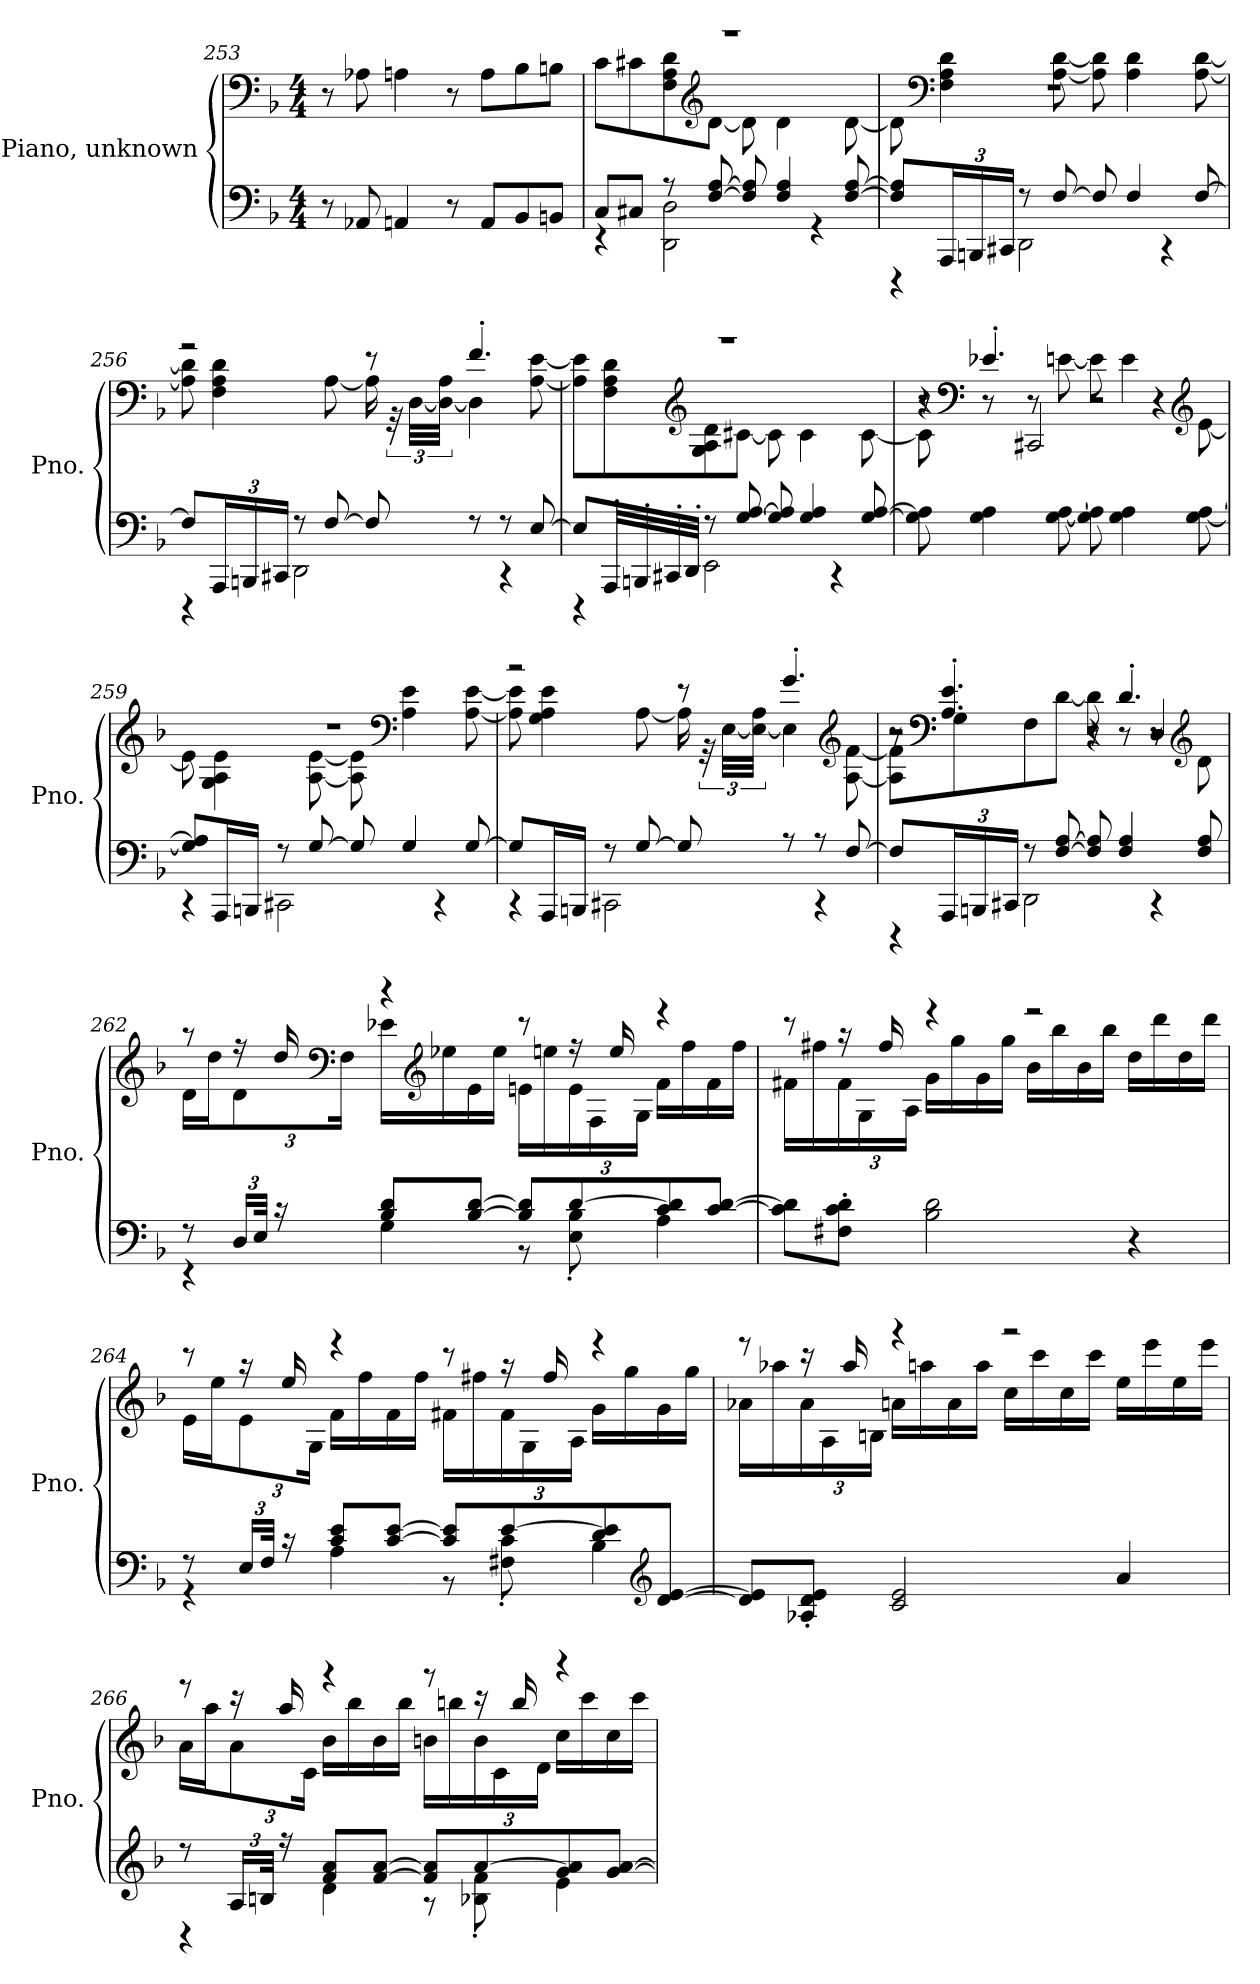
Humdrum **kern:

**kern	**kern
*part1	*part1
*staff2	*staff1
*I"Piano, unknown	*
*I'Pno.	*
!!LO:LB:g=z
*clefF4	*clefF4
*k[b-]	*k[b-]
*M4/4	*M4/4
=253	=253
8r	8r
8AA-X/	8A-X\
4AAn/	4An\
8r	8r
8AA/L	8A\L
8BB-/	8B-\
8BBn/J	8Bn\J
=254	=254
*^	*^
8C/L	4r	1r	8c\L
8C#X/J	.	.	8c#X\
8r	2DD\ 2D\	.	8F\ 8A\ 8d\
*	*	*clefG2	*
[8F/ [8A/	.	.	[8d\J
8F/] 8A/]	.	.	8d\]
4F/ 4A/	.	.	4d\
.	4r	.	.
[8F/ [8A/	.	.	[8d\
=255	=255	=255	=255
8F/] 8A/]L	4r	1r	8d\]
*	*	*clefF4	*
*Xbrackettup	*	*	*
24AAA/L	.	.	4F\ 4A\ 4d\
24BBBn/	.	.	.
24CC#X/JJ	.	.	.
8r	2DD\	.	.
[8F/	.	.	[8A\ [8d\
8F/]	.	.	8A\] 8d\]
4F/	.	.	4A\ 4d\
.	4r	.	.
[8F/	.	.	[8A\ [8d\
!!LO:LB:g=z	!!
=256	=256	=256	=256
8F/L]	4r	2r	8A\] 8d\]
24AAA/L	.	.	4F\ 4A\ 4d\
24BBBn/	.	.	.
24CC#X/JJ	.	.	.
8r	2DD\	.	.
[8F/	.	.	[8A\
8F/]	.	8r	16A\]
.	.	.	48r
.	.	.	[48D\LLL
.	.	.	48D\_ 48A\JJJ
8r	.	4.f'/	4D\]
8r	4r	.	.
[8E/	.	.	[8A\ [8e\
=257	=257	=257	=257
8E/L]	4r	1r	8A\] 8e\]L
32AAA'/LL	.	.	8F\ 8A\ 8d\
32BBBn'/	.	.	.
32CC#X'/	.	.	.
32DD'/JJJ	.	.	.
*	*	*clefG2	*
8r	2EE\	.	8G\ 8A\ 8d\
[8G/ [8A/	.	.	[8c#X\J
8G/] 8A/]	.	.	8c#\]
4G/ 4A/	.	.	4c#\
.	4r	.	.
[8G/ [8A/	.	.	[8c#\
*v	*v	*	*
!!LO:LB:g=z
=258	=258	=258
*	*	*^
8G\] 8A\]	8r	8c#\]	4r
*	*clefF4	*	*
4G\ 4A\	4.e-X'/	8r	.
.	.	8r	2CC#X/
[8G\ [8A\	.	[8en\	.
8G\] 8A\]	2r	8e\]	.
4G\ 4A\	.	4e\	.
.	.	.	4r
*	*clefG2	*	*
[8G\ [8A\	.	[8e\	.
*	*	*v	*v
=259	=259	=259
*^	*	*
8G/] 8A/]L	4r	1r	8e\]
16AAA/L	.	.	4G\ 4A\ 4e\
16BBBn/JJ	.	.	.
8r	2CC#X\	.	.
[8G/	.	.	[8A\ [8e\
8G/]	.	.	8A\] 8e\]
*	*	*clefF4	*
4G/	.	.	4A\ 4e\
.	4r	.	.
[8G/	.	.	[8A\ [8e\
!!LO:LB:g=z	!!
=260	=260	=260	=260
8G/L]	4r	2r	8A\] 8e\]
16AAA/L	.	.	4G\ 4A\ 4e\
16BBBn/JJ	.	.	.
8r	2CC#X\	.	.
[8G/	.	.	[8A\
8G/]	.	8r	16A\]
.	.	.	48r
.	.	.	[48E\LLL
.	.	.	48E\_ 48A\JJJ
8r	.	4.g'/	4E\]
8r	4r	.	.
*	*	*clefG2	*
[8F/	.	.	[8A\ [8f\
=261	=261	=261	=261
*	*	*	*^
8F/L]	4r	8r	8A\] 8f\]L	2r
*	*	*clefF4	*	*
24AAA/L	.	4.A/' 4.e/'	8G\	.
24BBBn/	.	.	.	.
24CC#X/JJ	.	.	.	.
8r	2DD\	.	8F\	.
[8F/ [8A/	.	.	[8d\J	.
8F/] 8A/]	.	8r	8d\]	4r
4F/ 4A/	.	4.d'/	8r	.
.	4r	.	8r	4D/
*	*	*clefG2	*	*
8F/ 8A/	.	.	8d\	.
*	*	*	*v	*v
!!LO:PB:g=z
=262	=262	=262	=262
8r	4r	8r	16d\LL
.	.	.	16dd\J
*	*	*	*Xbrackettup
24D/LL	.	16r	12d\
48E/JJk	.	.	.
16r	.	16dd/	.
*	*	*clefF4	*
.	.	.	24F\Jk
8B-/ 8d/L	4G\	4r	16e-X\LL
*	*	*clefG2	*
.	.	.	16ee-X\
[8B-/ [8d/J	.	.	16e-\
.	.	.	16ee-\JJ
8B-/] 8d/]L	8r	8r	16en\LL
.	.	.	16een\
[8d/	8E\' 8B-\'	16r	24e\
.	.	.	24F\
.	.	16ee/	.
.	.	.	24G\JJ
8c/ 8d/]	4A\	4r	16f\LL
.	.	.	16ff\
[8c/ [8d/J	.	.	16f\
.	.	.	16ff\JJ
*v	*v	*	*
!!LO:LB:g=z	!!
=263	=263	=263
8c\] 8d\]L	8r	16f#X\LL
.	.	16ff#X\
8F#X\' 8c\' 8d\'J	16r	24f#\
.	.	24G\
.	16ff#/	.
.	.	24A\JJ
2B-\ 2d\	4r	16g\LL
.	.	16gg\
.	.	16g\
.	.	16gg\JJ
.	2r	16b-\LL
.	.	16bb-\
.	.	16b-\
.	.	16bb-\JJ
4r	.	16dd\LL
.	.	16ddd\
.	.	16dd\
.	.	16ddd\JJ
=264	=264	=264
*^	*	*
8r	4r	8r	16e\LL
.	.	.	16ee\J
24E/LL	.	16r	12e\
48F/JJk	.	.	.
16r	.	16ee/	.
.	.	.	24G\Jk
8c/ 8e/L	4A\	4r	16f\LL
.	.	.	16ff\
[8c/ [8e/J	.	.	16f\
.	.	.	16ff\JJ
8c/] 8e/]L	8r	8r	16f#X\LL
.	.	.	16ff#X\
[8e/	8F#X\' 8c\'	16r	24f#\
.	.	.	24G\
.	.	16ff#/	.
.	.	.	24A\JJ
8d/ 8e/]	4B-\	4r	16g\LL
.	.	.	16gg\
*clefG2	*	*	*
[8d/ [8e/J	.	.	16g\
.	.	.	16gg\JJ
*v	*v	*	*
!!LO:LB:g=z	!!
=265	=265	=265
8d/] 8e/]L	8r	16a-X\LL
.	.	16aa-X\
8A-X/' 8d/' 8e/'J	16r	24a-\
.	.	24A\
.	16aa-/	.
.	.	24Bn\JJ
2c/ 2e/	4r	16an\LL
.	.	16aan\
.	.	16a\
.	.	16aa\JJ
.	2r	16cc\LL
.	.	16ccc\
.	.	16cc\
.	.	16ccc\JJ
4a/	.	16ee\LL
.	.	16eee\
.	.	16ee\
.	.	16eee\JJ
=266	=266	=266
*^	*	*
8r	4r	8r	16a\LL
.	.	.	16aa\J
24A/LL	.	16r	12a\
48Bn/JJk	.	.	.
16r	.	16aa/	.
.	.	.	24c\Jk
8f/ 8a/L	4d\	4r	16b-\LL
.	.	.	16bb-\
[8f/ [8a/J	.	.	16b-\
.	.	.	16bb-\JJ
8f/] 8a/]L	8r	8r	16bn\LL
.	.	.	16bbn\
[8a/	8B-X\' 8f\'	16r	24b\
.	.	.	24c\
.	.	16bb/	.
.	.	.	24d\JJ
8g/ 8a/]	4e\	4r	16cc\LL
.	.	.	16ccc\
[8g/ [8a/J	.	.	16cc\
.	.	.	16ccc\JJ
*v	*v	*	*
*	*v	*v
=	=
*-	*-
